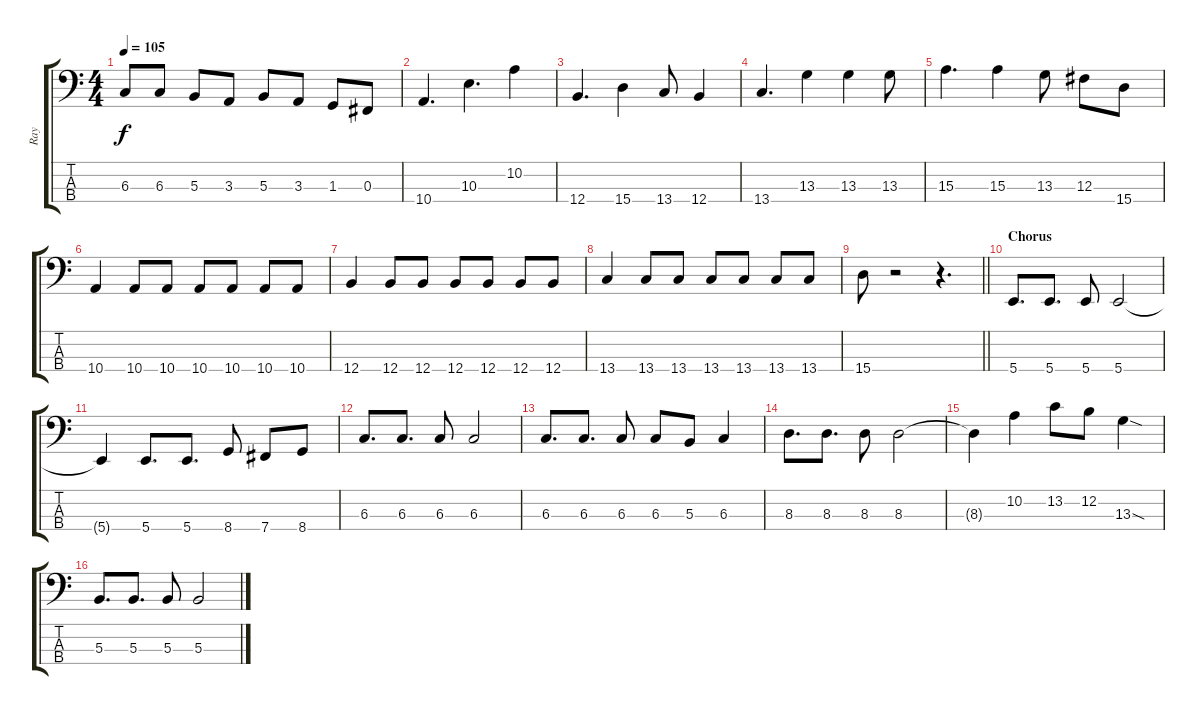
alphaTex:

\track ("Ray" "Ray") {instrument electricbassfinger}
\staff {score tabs}
\tuning (E2 B1 Gb1 B0) {hide}
\ts (4 4)
\tempo 105
\clef f4
\ks c
6.3.8{dy f} 6.3.8 5.3.8 3.3.8 5.3.8 3.3.8 1.3.8 0.3.8 |
10.4.4{d} 10.3.4{d} 10.2.4 |
12.4.4{d} 15.4.4 13.4.8 12.4.4 |
13.4.4{d} 13.3.4 13.3.4 13.3.8 |
15.3.4{d} 15.3.4 13.3.8 12.3.8 15.4.8 |
10.4.4 10.4.8 10.4.8 10.4.8 10.4.8 10.4.8 10.4.8 |
12.4.4 12.4.8 12.4.8 12.4.8 12.4.8 12.4.8 12.4.8 |
13.4.4 13.4.8 13.4.8 13.4.8 13.4.8 13.4.8 13.4.8 |
\barLineRight lightlight
15.4.8 r.2 r.4{d} |
\section ("" "Chorus")
5.4.8{d} 5.4.8{d} 5.4.8 5.4.2 |
5.4{t}.4 5.4.8{d} 5.4.8{d} 8.4.8 7.4.8 8.4.8 |
6.3.8{d} 6.3.8{d} 6.3.8 6.3.2 |
6.3.8{d} 6.3.8{d} 6.3.8 6.3.8 5.3.8 6.3.4 |
8.3.8{d} 8.3.8{d} 8.3.8 8.3.2 |
8.3{t}.4 10.2.4 13.2.8 12.2.8 13.3{sod}.4 |
5.3.8{d} 5.3.8{d} 5.3.8 5.3.2
